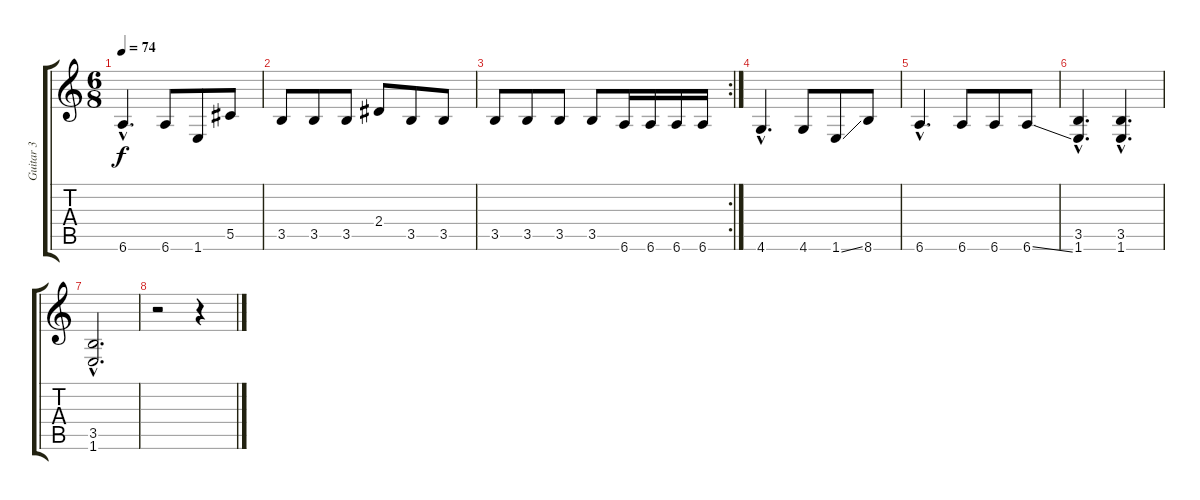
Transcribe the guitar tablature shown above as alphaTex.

\track ("Guitar 3" "Guitar 3") {instrument distortionguitar}
\staff {score tabs}
\tuning (Eb4 Bb3 Gb3 Db3 Ab2 Eb2) {hide}
\ts (6 8)
\tempo 74
\clef g2
\ks c
6.6{hac}.4{d dy f} 6.6.8 1.6.8 5.5.8 |
3.5.8 3.5.8 3.5.8 2.4.8 3.5.8 3.5.8 |
\rc 2
3.5.8 3.5.8 3.5.8 3.5.8 6.6.16 6.6.16 6.6.16 6.6.16 |
4.6{hac}.4{d} 4.6.8 1.6{ss}.8 8.6.8 |
6.6{hac}.4{d} 6.6.8 6.6.8 6.6{ss}.8 |
(3.5{hac} 1.6{hac}).4{d} (3.5{hac} 1.6{hac}).4{d} |
(3.5{hac} 1.6{hac}).2{d volume 0} |
r.2 r.4
